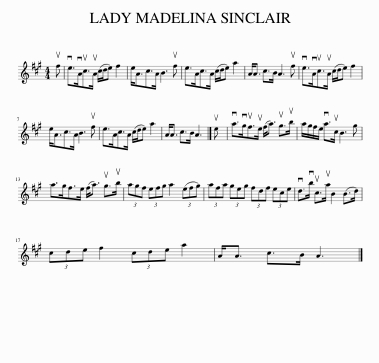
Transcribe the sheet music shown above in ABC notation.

X:1
L:1/8
M:4/4
I:linebreak $
K:A
V:1 treble
V:1
 uf | ve>vAuc>uA (c/d/e) f2 | e<Ac>A B3 uf | e>Ac>A (c/d/e) a2 | A<A c>B A3 uf | %5
 ve>vAuc>uA (c/d/e) f2 |$ e<Ac>A B3 uf | e>Ac>A (c/d/e) a2 | A<A c>B A3 |] ue | %10
 va>vguf>ue (f<a) ug>ub | a/g/f/e/ va>uc B3 g |$ a>gf>e (f<a) ug>ub | (3agf (3efg a2 (3(efg) | (3afa (3geg (3fdf (3ece | %15
 vd>vb uc>ua B2 (B>d) |$ (3cde f2 (3cde a2 | A<A c>B A3 |] %18
